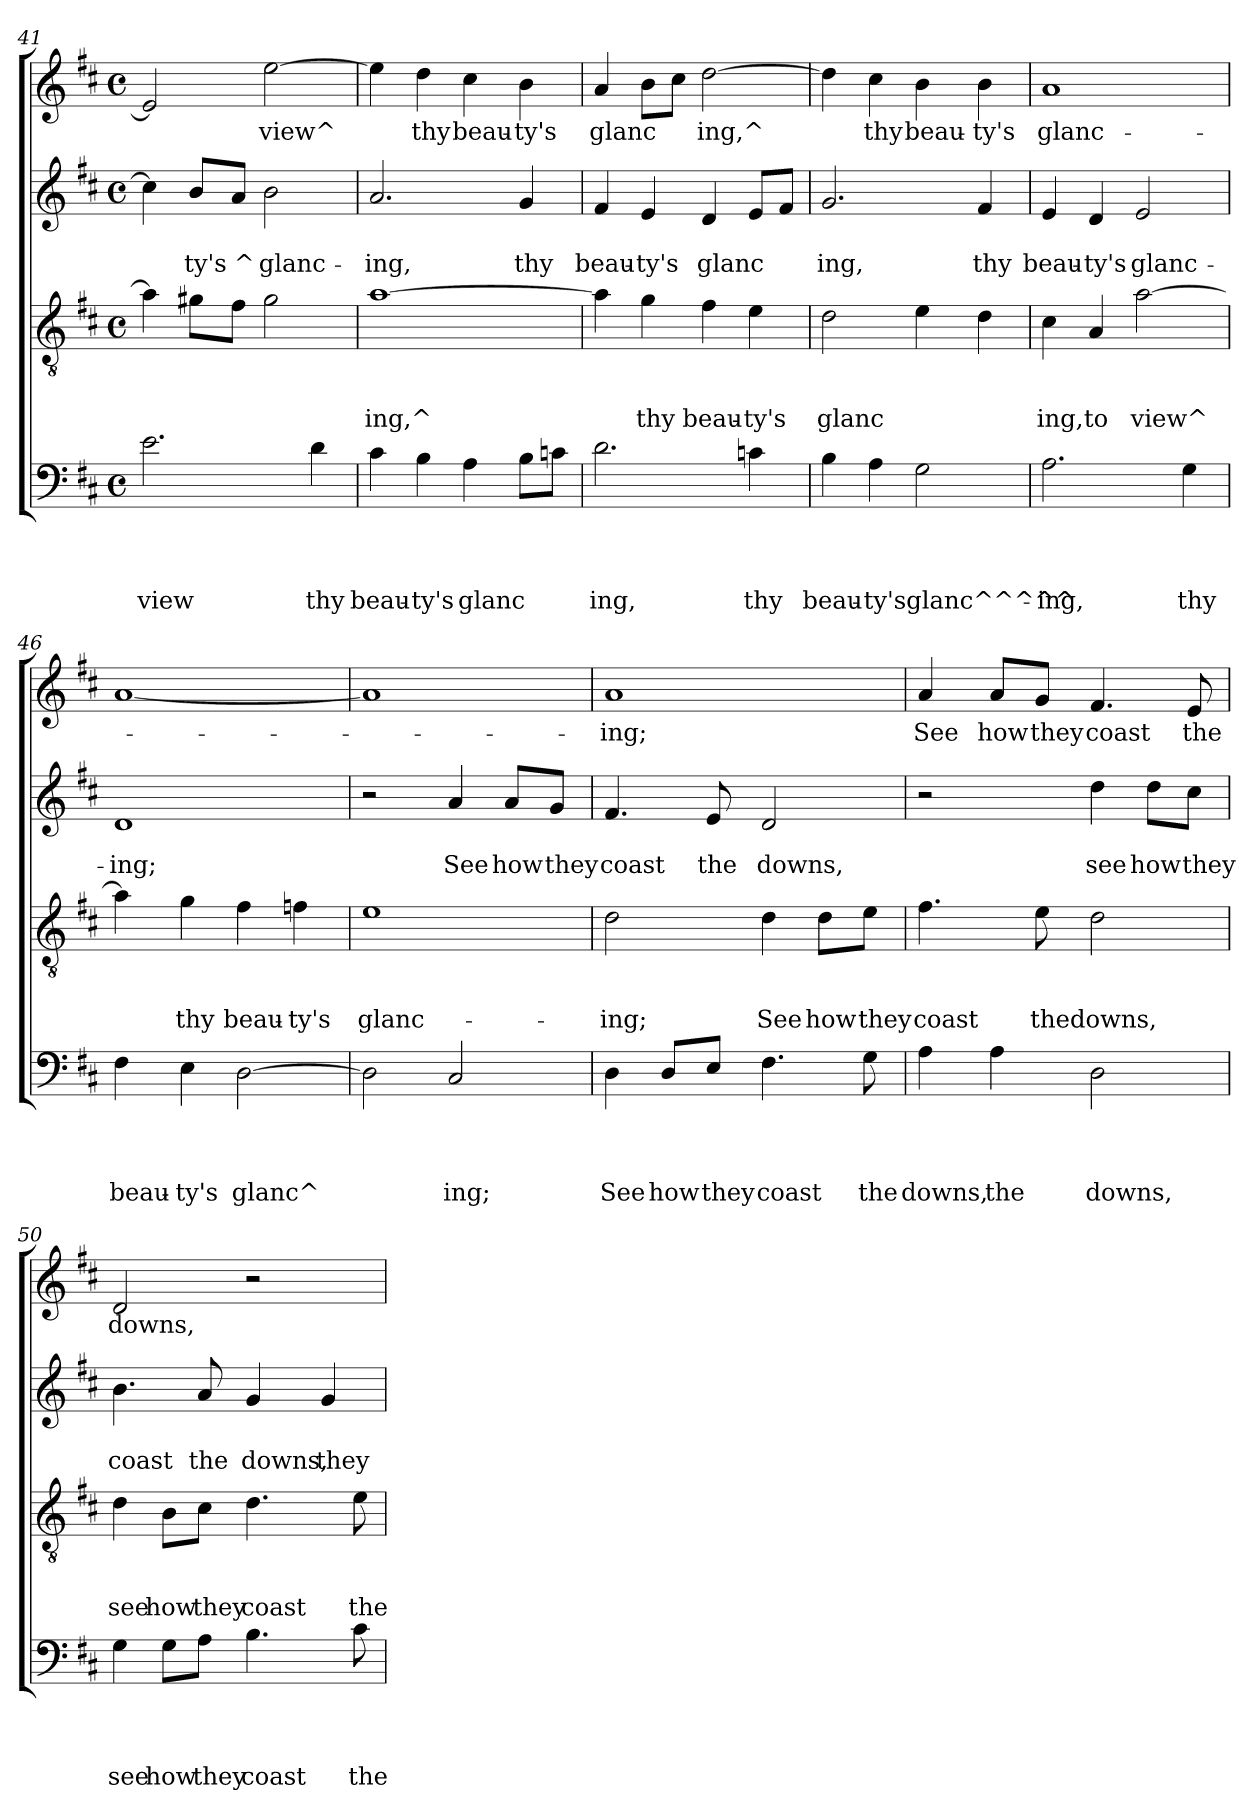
**kern	**text	**text	**text	**text	**kern	**text	**text	**text	**kern	**text	**text	**kern	**text
*part4	*part4	*part4	*part4	*part4	*part3	*part3	*part3	*part3	*part2	*part2	*part2	*part1	*part1
*staff4	*staff4	*staff4	*staff4	*staff4	*staff3	*staff3	*staff3	*staff3	*staff2	*staff2	*staff2	*staff1	*staff1
*clefF4	*	*	*	*	*clefGv2	*	*	*	*clefG2	*	*	*clefG2	*
*k[f#c#]	*	*	*	*	*k[f#c#]	*	*	*	*k[f#c#]	*	*	*k[f#c#]	*
*D:	*	*	*	*	*D:	*	*	*	*D:	*	*	*D:	*
*M4/4	*	*	*	*	*M4/4	*	*	*	*M4/4	*	*	*M4/4	*
*met(c)	*	*	*	*	*met(c)	*	*	*	*met(c)	*	*	*met(c)	*
=41	=41	=41	=41	=41	=41	=41	=41	=41	=41	=41	=41	=41	=41
!	!	!	!	!LO:LY:b	!	!	!	!	!	!	!	!	!
2.e\	.	.	.	view	4a\]	.	.	.	4cc#\]	.	.	2e/]	.
!	!	!	!	!	!	!	!	!	!	!	!LO:LY:b	!	!
.	.	.	.	.	8g#X\L	.	.	.	8b/L	.	-ty's	.	.
!	!	!	!	!	!	!	!	!	!	!	!LO:LY:b	!	!
.	.	.	.	.	8f#\J	.	.	.	8a/J	.	^	.	.
!	!	!	!	!	!	!	!	!	!	!	!LO:LY:b	!	!LO:LY:b
.	.	.	.	.	2g#\	.	.	.	2b\	.	glanc-	[>2ee\	view^
!	!	!	!	!LO:LY:b	!	!	!	!	!	!	!	!	!
4d\	.	.	.	thy	.	.	.	.	.	.	.	.	.
!!LO:PB:g=z
=42	=42	=42	=42	=42	=42	=42	=42	=42	=42	=42	=42	=42	=42
!	!	!	!	!LO:LY:b	!	!	!	!LO:LY:b	!	!	!LO:LY:b	!	!
4c#\	.	.	.	beau-	[>1a	.	.	-ing,^	2.a/	.	-ing,	4ee\]	.
!	!	!	!	!LO:LY:b	!	!	!	!	!	!	!	!	!LO:LY:b
4B\	.	.	.	-ty's	.	.	.	.	.	.	.	4dd\	thy
!	!	!	!	!LO:LY:b	!	!	!	!	!	!	!	!	!LO:LY:b
4A\	.	.	.	glanc	.	.	.	.	.	.	.	4cc#\	beau-
!	!	!	!	!	!	!	!	!	!	!	!LO:LY:b	!	!LO:LY:b
8B\L	.	.	.	.	.	.	.	.	4g/	.	thy	4b\	-ty's
8cn\J	.	.	.	.	.	.	.	.	.	.	.	.	.
!!LO:LB:g=z
=43	=43	=43	=43	=43	=43	=43	=43	=43	=43	=43	=43	=43	=43
!	!	!	!	!LO:LY:b	!	!	!	!	!	!	!LO:LY:b	!	!LO:LY:b
2.d\	.	.	.	ing,	4a\]	.	.	.	4f#/	.	beau-	4a/	glanc
!	!	!	!	!	!	!	!	!LO:LY:b	!	!	!LO:LY:b	!	!
.	.	.	.	.	4g\	.	.	thy	4e/	.	-ty's	8b\L	.
.	.	.	.	.	.	.	.	.	.	.	.	8cc#\J	.
!	!	!	!	!	!	!	!	!LO:LY:b	!	!	!LO:LY:b	!	!LO:LY:b
.	.	.	.	.	4f#\	.	.	beau-	4d/	.	glanc	[>2dd\	ing,^
!	!	!	!	!LO:LY:b	!	!	!	!LO:LY:b	!	!	!	!	!
4cn\	.	.	.	thy	4e\	.	.	-ty's	8e/L	.	.	.	.
.	.	.	.	.	.	.	.	.	8f#/J	.	.	.	.
=44	=44	=44	=44	=44	=44	=44	=44	=44	=44	=44	=44	=44	=44
!	!	!	!	!LO:LY:b	!	!	!	!LO:LY:b	!	!	!LO:LY:b	!	!
4B\	.	.	.	beau-	2d\	.	.	glanc	2.g/	.	ing,	4dd\]	.
!	!	!	!	!LO:LY:b	!	!	!	!	!	!	!	!	!LO:LY:b
4A\	.	.	.	-ty's	.	.	.	.	.	.	.	4cc#\	thy
!	!	!	!	!LO:LY:b	!	!	!	!	!	!	!	!	!LO:LY:b
2G\	.	.	.	glanc^^^^^-	4e\	.	.	.	.	.	.	4b\	beau-
!	!	!	!	!	!	!	!	!	!	!	!LO:LY:b	!	!LO:LY:b
.	.	.	.	.	4d\	.	.	.	4f#/	.	thy	4b\	-ty's
=45	=45	=45	=45	=45	=45	=45	=45	=45	=45	=45	=45	=45	=45
!	!	!	!	!LO:LY:b	!	!	!	!LO:LY:b	!	!	!LO:LY:b	!	!LO:LY:b
2.A\	.	.	.	-ing,	4c#\	.	.	ing,	4e/	.	beau-	1a	glanc-
!	!	!	!	!	!	!	!	!LO:LY:b	!	!	!LO:LY:b	!	!
.	.	.	.	.	4A/	.	.	to	4d/	.	-ty's	.	.
!	!	!	!	!	!	!	!	!LO:LY:b	!	!	!LO:LY:b	!	!
.	.	.	.	.	[>2a\	.	.	view^	2e/	.	glanc-	.	.
!	!	!	!	!LO:LY:b	!	!	!	!	!	!	!	!	!
4G\	.	.	.	thy	.	.	.	.	.	.	.	.	.
=46	=46	=46	=46	=46	=46	=46	=46	=46	=46	=46	=46	=46	=46
!	!	!	!	!LO:LY:b	!	!	!	!	!	!	!LO:LY:b	!	!
4F#\	.	.	.	beau-	4a\]	.	.	.	1d	.	-ing;	[<1a	.
!	!	!	!	!LO:LY:b	!	!	!	!LO:LY:b	!	!	!	!	!
4E\	.	.	.	-ty's	4g\	.	.	thy	.	.	.	.	.
!	!	!	!	!LO:LY:b	!	!	!	!LO:LY:b	!	!	!	!	!
[>2D\	.	.	.	glanc^	4f#\	.	.	beau-	.	.	.	.	.
!	!	!	!	!	!	!	!	!LO:LY:b	!	!	!	!	!
.	.	.	.	.	4fn\	.	.	-ty's	.	.	.	.	.
=47	=47	=47	=47	=47	=47	=47	=47	=47	=47	=47	=47	=47	=47
!	!	!	!	!	!	!	!	!LO:LY:b	!	!	!	!	!
2D\]	.	.	.	.	1e	.	.	glanc-	2r	.	.	1a]	.
!	!	!	!	!LO:LY:b	!	!	!	!	!	!	!LO:LY:b	!	!
2C#/	.	.	.	ing;	.	.	.	.	4a/	.	See	.	.
!	!	!	!	!	!	!	!	!	!	!	!LO:LY:b	!	!
.	.	.	.	.	.	.	.	.	8a/L	.	how	.	.
!	!	!	!	!	!	!	!	!	!	!	!LO:LY:b	!	!
.	.	.	.	.	.	.	.	.	8g/J	.	they	.	.
!!LO:LB:g=z
=48	=48	=48	=48	=48	=48	=48	=48	=48	=48	=48	=48	=48	=48
!	!	!	!	!LO:LY:b	!	!	!	!LO:LY:b	!	!	!LO:LY:b	!	!LO:LY:b
4D\	.	.	.	See	2d\	.	.	-ing;	4.f#/	.	coast	1a	-ing;
!	!	!	!	!LO:LY:b	!	!	!	!	!	!	!	!	!
8D/L	.	.	.	how	.	.	.	.	.	.	.	.	.
!	!	!	!	!LO:LY:b	!	!	!	!	!	!	!LO:LY:b	!	!
8E/J	.	.	.	they	.	.	.	.	8e/	.	the	.	.
!	!	!	!	!LO:LY:b	!	!	!	!LO:LY:b	!	!	!LO:LY:b	!	!
4.F#\	.	.	.	coast	4d\	.	.	See	2d/	.	downs,	.	.
!	!	!	!	!	!	!	!	!LO:LY:b	!	!	!	!	!
.	.	.	.	.	8d\L	.	.	how	.	.	.	.	.
!	!	!	!	!LO:LY:b	!	!	!	!LO:LY:b	!	!	!	!	!
8G\	.	.	.	the	8e\J	.	.	they	.	.	.	.	.
!!LO:PB:g=z
=49	=49	=49	=49	=49	=49	=49	=49	=49	=49	=49	=49	=49	=49
!	!	!	!	!LO:LY:b	!	!	!	!LO:LY:b	!	!	!	!	!LO:LY:b
4A\	.	.	.	downs,	4.f#\	.	.	coast	2r	.	.	4a/	See
!	!	!	!	!LO:LY:b	!	!	!	!	!	!	!	!	!LO:LY:b
4A\	.	.	.	the	.	.	.	.	.	.	.	8a/L	how
!	!	!	!	!	!	!	!	!LO:LY:b	!	!	!	!	!LO:LY:b
.	.	.	.	.	8e\	.	.	thedowns,	.	.	.	8g/J	they
!	!	!	!	!LO:LY:b	!	!	!	!	!	!	!LO:LY:b	!	!LO:LY:b
2D\	.	.	.	downs,	2d\	.	.	.	4dd\	.	see	4.f#/	coast
!	!	!	!	!	!	!	!	!	!	!	!LO:LY:b	!	!
.	.	.	.	.	.	.	.	.	8dd\L	.	how	.	.
!	!	!	!	!	!	!	!	!	!	!	!LO:LY:b	!	!LO:LY:b
.	.	.	.	.	.	.	.	.	8cc#\J	.	they	8e/	the
=50	=50	=50	=50	=50	=50	=50	=50	=50	=50	=50	=50	=50	=50
!	!	!	!	!LO:LY:b	!	!	!	!LO:LY:b	!	!	!LO:LY:b	!	!LO:LY:b
4G\	.	.	.	see	4d\	.	.	see	4.b\	.	coast	2d/	downs,
!	!	!	!	!LO:LY:b	!	!	!	!LO:LY:b	!	!	!	!	!
8G\L	.	.	.	how	8B\L	.	.	how	.	.	.	.	.
!	!	!	!	!LO:LY:b	!	!	!	!LO:LY:b	!	!	!LO:LY:b	!	!
8A\J	.	.	.	they	8c#\J	.	.	they	8a/	.	the	.	.
!	!	!	!	!LO:LY:b	!	!	!	!LO:LY:b	!	!	!LO:LY:b	!	!
4.B\	.	.	.	coast	4.d\	.	.	coast	4g/	.	downs,	2r	.
!	!	!	!	!	!	!	!	!	!	!	!LO:LY:b	!	!
.	.	.	.	.	.	.	.	.	4g/	.	they	.	.
!	!	!	!	!LO:LY:b	!	!	!	!LO:LY:b	!	!	!	!	!
8c#\	.	.	.	the	8e\	.	.	the	.	.	.	.	.
=	=	=	=	=	=	=	=	=	=	=	=	=	=
*-	*-	*-	*-	*-	*-	*-	*-	*-	*-	*-	*-	*-	*-
